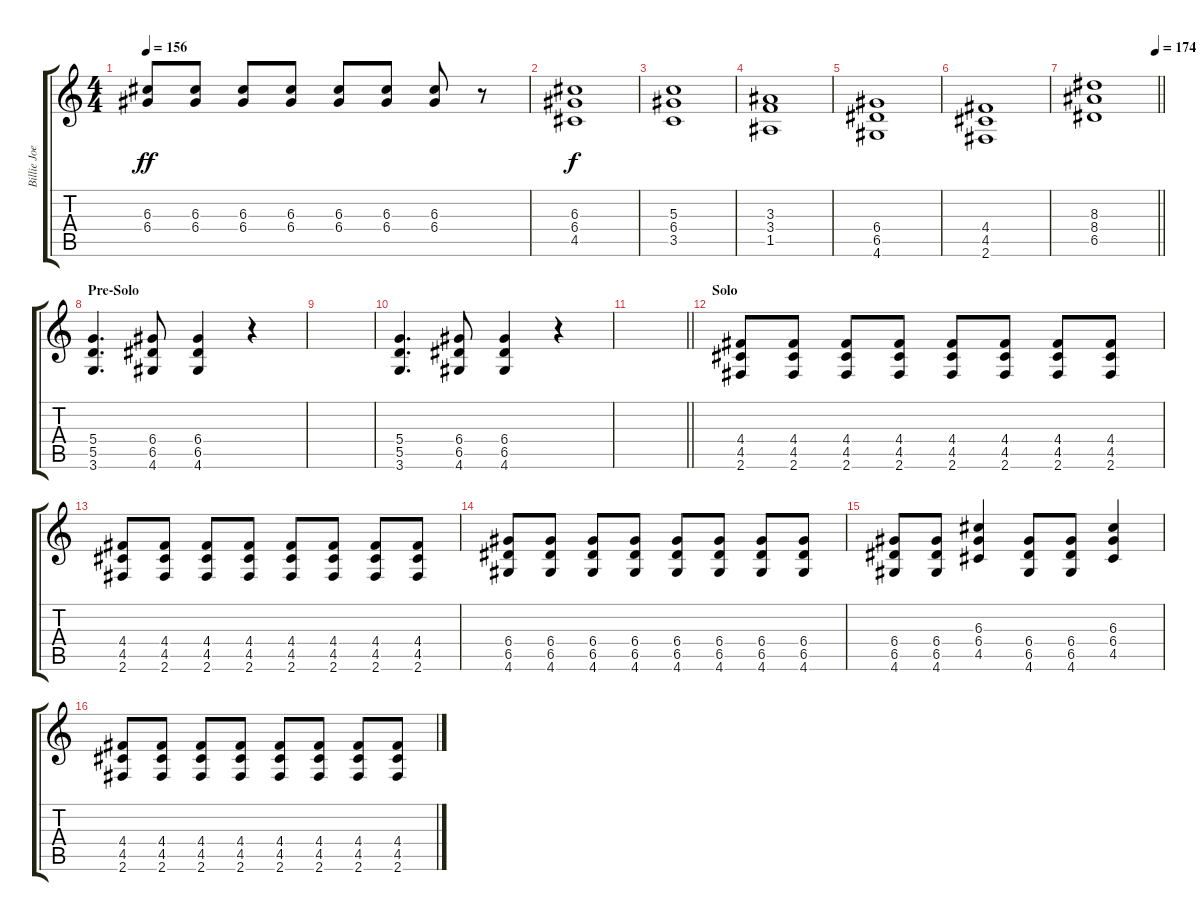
\track ("Billie Joe Armstrong - Guitar" "Billie Joe") {instrument distortionguitar}
\staff {score tabs}
\tuning (E4 B3 G3 D3 A2 E2) {hide}
\ts (4 4)
\tempo 156
\clef g2
\ks c
(6.3 6.4).8{dy ff} (6.3 6.4).8 (6.3 6.4).8 (6.3 6.4).8 (6.3 6.4).8 (6.3 6.4).8 (6.3 6.4).8 r.8 |
(6.3 6.4 4.5).1{dy f} |
(5.3 6.4 3.5).1 |
(3.3 3.4 1.5).1 |
(6.4 6.5 4.6).1 |
(4.4 4.5 2.6).1 |
\tempo (174 0.96875)
\barLineRight lightlight
(8.3 8.4 6.5).1 |
\section ("" "Pre-Solo")
(5.4 5.5 3.6).4{d} (6.4 6.5 4.6).8 (6.4 6.5 4.6).4 r.4 |
|
(5.4 5.5 3.6).4{d} (6.4 6.5 4.6).8 (6.4 6.5 4.6).4 r.4 |
\barLineRight lightlight
|
\section ("" "Solo")
(4.4 4.5 2.6).8 (4.4 4.5 2.6).8 (4.4 4.5 2.6).8 (4.4 4.5 2.6).8 (4.4 4.5 2.6).8 (4.4 4.5 2.6).8 (4.4 4.5 2.6).8 (4.4 4.5 2.6).8 |
(4.4 4.5 2.6).8 (4.4 4.5 2.6).8 (4.4 4.5 2.6).8 (4.4 4.5 2.6).8 (4.4 4.5 2.6).8 (4.4 4.5 2.6).8 (4.4 4.5 2.6).8 (4.4 4.5 2.6).8 |
(6.4 6.5 4.6).8 (6.4 6.5 4.6).8 (6.4 6.5 4.6).8 (6.4 6.5 4.6).8 (6.4 6.5 4.6).8 (6.4 6.5 4.6).8 (6.4 6.5 4.6).8 (6.4 6.5 4.6).8 |
(6.4 6.5 4.6).8 (6.4 6.5 4.6).8 (6.3 6.4 4.5).4 (6.4 6.5 4.6).8 (6.4 6.5 4.6).8 (6.3 6.4 4.5).4 |
(4.4 4.5 2.6).8 (4.4 4.5 2.6).8 (4.4 4.5 2.6).8 (4.4 4.5 2.6).8 (4.4 4.5 2.6).8 (4.4 4.5 2.6).8 (4.4 4.5 2.6).8 (4.4 4.5 2.6).8
